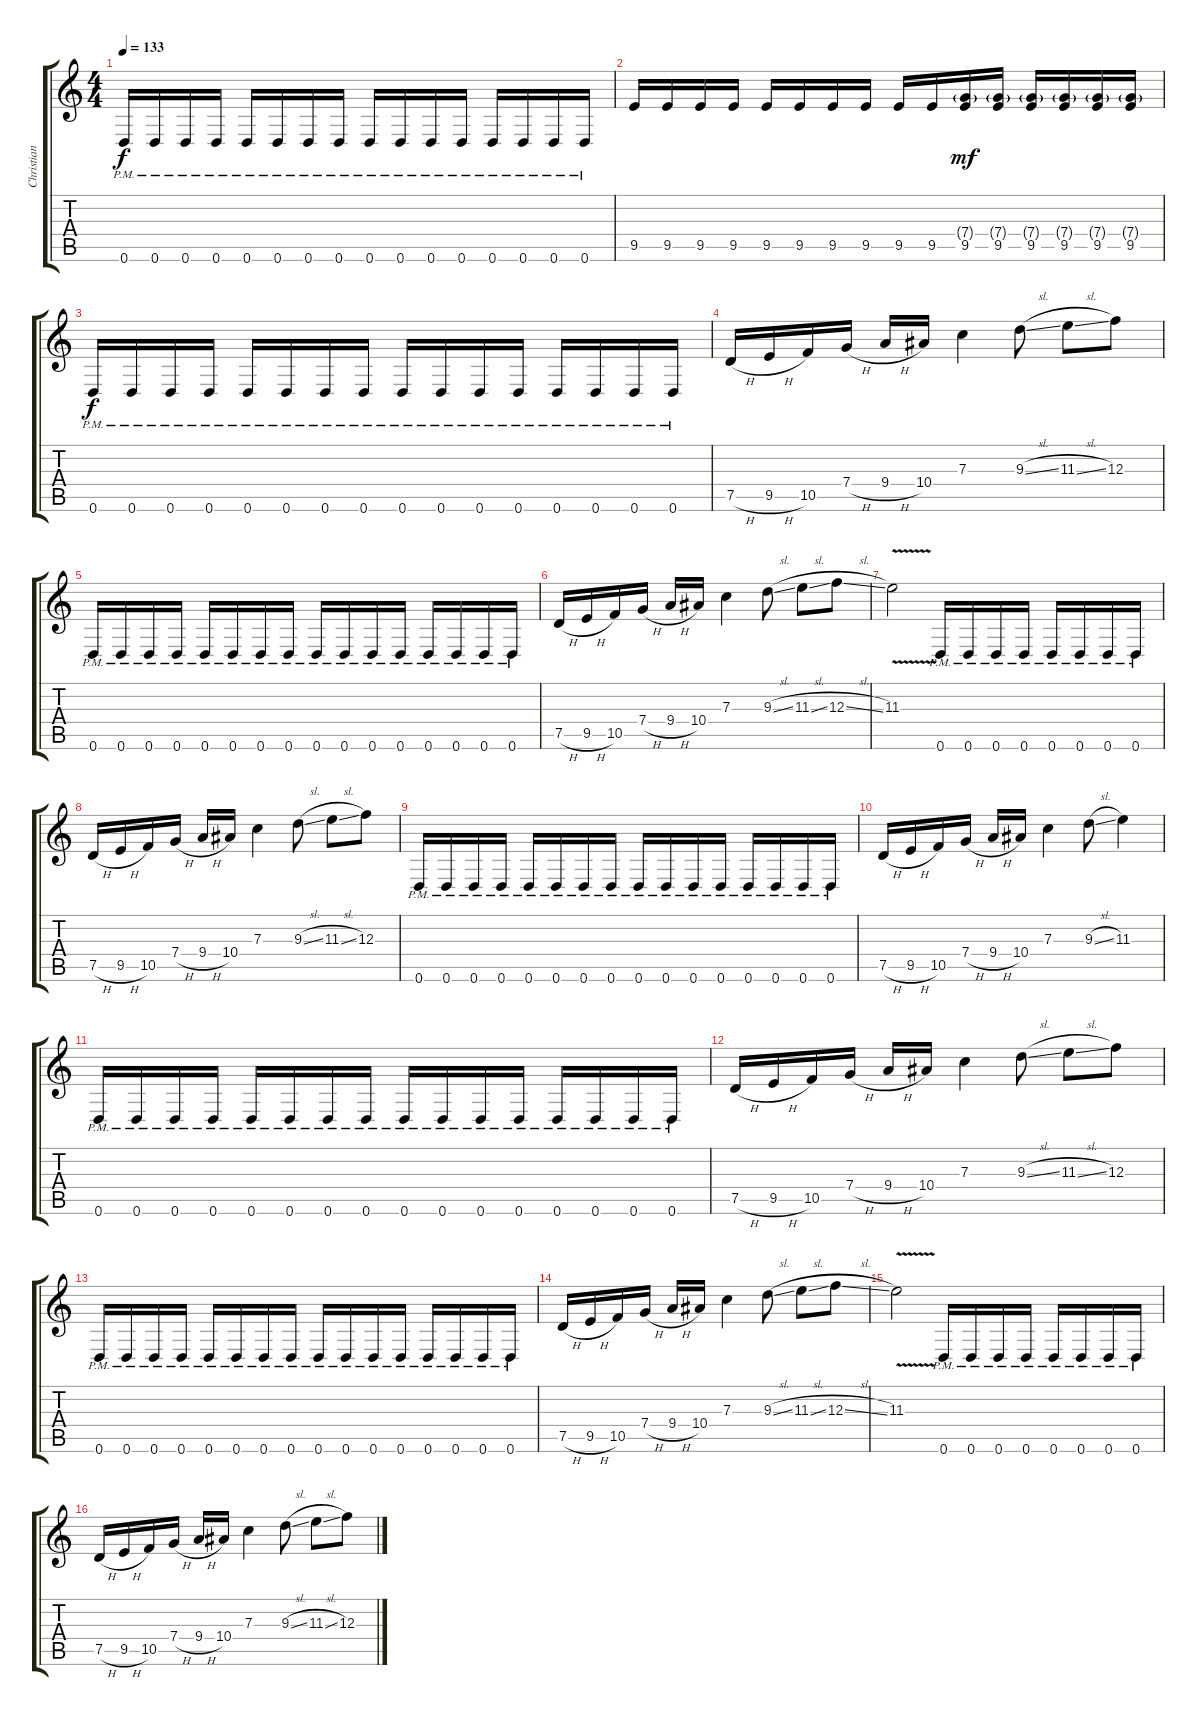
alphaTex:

\track ("Christian" "Christian") {instrument distortionguitar}
\staff {score tabs}
\tuning (D4 A3 F3 C3 G2 D2) {hide}
\ts (4 4)
\tempo 133
\clef g2
\ks c
0.6{pm}.16{dy f} 0.6{pm}.16 0.6{pm}.16 0.6{pm}.16 0.6{pm}.16 0.6{pm}.16 0.6{pm}.16 0.6{pm}.16 0.6{pm}.16 0.6{pm}.16 0.6{pm}.16 0.6{pm}.16 0.6{pm}.16 0.6{pm}.16 0.6{pm}.16 0.6{pm}.16 |
9.5.16 9.5.16 9.5.16 9.5.16 9.5.16 9.5.16 9.5.16 9.5.16 9.5.16 9.5.16 (7.4{g} 9.5).16{dy mf} (7.4{g} 9.5).16 (7.4{g} 9.5).16 (7.4{g} 9.5).16 (7.4{g} 9.5).16 (7.4{g} 9.5).16 |
0.6{pm}.16{dy f} 0.6{pm}.16 0.6{pm}.16 0.6{pm}.16 0.6{pm}.16 0.6{pm}.16 0.6{pm}.16 0.6{pm}.16 0.6{pm}.16 0.6{pm}.16 0.6{pm}.16 0.6{pm}.16 0.6{pm}.16 0.6{pm}.16 0.6{pm}.16 0.6{pm}.16 |
7.5{h}.16 9.5{h}.16 10.5.16 7.4{h}.16 9.4{h}.16 10.4.16 7.3.4 9.3{sl}.8 11.3{sl}.8 12.3.8 |
0.6{pm}.16 0.6{pm}.16 0.6{pm}.16 0.6{pm}.16 0.6{pm}.16 0.6{pm}.16 0.6{pm}.16 0.6{pm}.16 0.6{pm}.16 0.6{pm}.16 0.6{pm}.16 0.6{pm}.16 0.6{pm}.16 0.6{pm}.16 0.6{pm}.16 0.6{pm}.16 |
7.5{h}.16 9.5{h}.16 10.5.16 7.4{h}.16 9.4{h}.16 10.4.16 7.3.4 9.3{sl}.8 11.3{sl}.8 12.3{sl}.8 |
11.3{v}.2 0.6{pm}.16 0.6{pm}.16 0.6{pm}.16 0.6{pm}.16 0.6{pm}.16 0.6{pm}.16 0.6{pm}.16 0.6{pm}.16 |
7.5{h}.16 9.5{h}.16 10.5.16 7.4{h}.16 9.4{h}.16 10.4.16 7.3.4 9.3{sl}.8 11.3{sl}.8 12.3.8 |
0.6{pm}.16 0.6{pm}.16 0.6{pm}.16 0.6{pm}.16 0.6{pm}.16 0.6{pm}.16 0.6{pm}.16 0.6{pm}.16 0.6{pm}.16 0.6{pm}.16 0.6{pm}.16 0.6{pm}.16 0.6{pm}.16 0.6{pm}.16 0.6{pm}.16 0.6{pm}.16 |
7.5{h}.16 9.5{h}.16 10.5.16 7.4{h}.16 9.4{h}.16 10.4.16 7.3.4 9.3{sl}.8 11.3.4 |
0.6{pm}.16 0.6{pm}.16 0.6{pm}.16 0.6{pm}.16 0.6{pm}.16 0.6{pm}.16 0.6{pm}.16 0.6{pm}.16 0.6{pm}.16 0.6{pm}.16 0.6{pm}.16 0.6{pm}.16 0.6{pm}.16 0.6{pm}.16 0.6{pm}.16 0.6{pm}.16 |
7.5{h}.16 9.5{h}.16 10.5.16 7.4{h}.16 9.4{h}.16 10.4.16 7.3.4 9.3{sl}.8 11.3{sl}.8 12.3.8 |
0.6{pm}.16 0.6{pm}.16 0.6{pm}.16 0.6{pm}.16 0.6{pm}.16 0.6{pm}.16 0.6{pm}.16 0.6{pm}.16 0.6{pm}.16 0.6{pm}.16 0.6{pm}.16 0.6{pm}.16 0.6{pm}.16 0.6{pm}.16 0.6{pm}.16 0.6{pm}.16 |
7.5{h}.16 9.5{h}.16 10.5.16 7.4{h}.16 9.4{h}.16 10.4.16 7.3.4 9.3{sl}.8 11.3{sl}.8 12.3{sl}.8 |
11.3{v}.2 0.6{pm}.16 0.6{pm}.16 0.6{pm}.16 0.6{pm}.16 0.6{pm}.16 0.6{pm}.16 0.6{pm}.16 0.6{pm}.16 |
7.5{h}.16 9.5{h}.16 10.5.16 7.4{h}.16 9.4{h}.16 10.4.16 7.3.4 9.3{sl}.8 11.3{sl}.8 12.3.8
